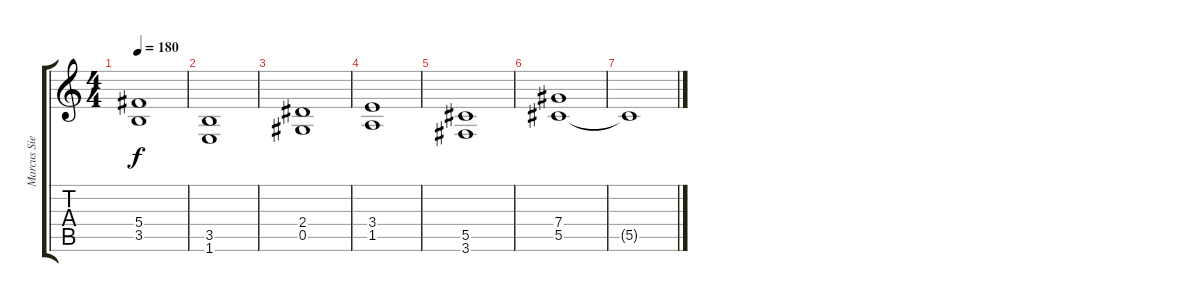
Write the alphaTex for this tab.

\track ("Marcus Siepen" "Marcus Sie") {instrument distortionguitar}
\staff {score tabs}
\tuning (Eb4 Bb3 Gb3 Db3 Ab2 Eb2) {hide}
\ts (4 4)
\tempo 180
\clef g2
\ks c
(5.4 3.5).1{dy f} |
(3.5 1.6).1 |
(2.4 0.5).1 |
(3.4 1.5).1 |
(5.5 3.6).1 |
(7.4 5.5).1 |
5.5{t}.1
